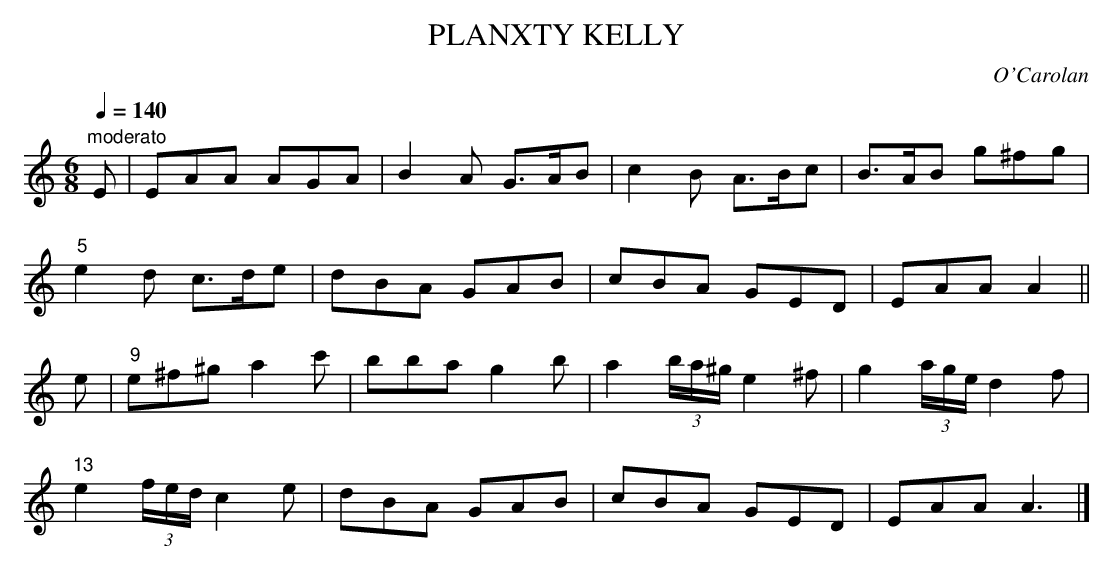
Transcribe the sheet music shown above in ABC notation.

X:1
T:PLANXTY KELLY
C:O'Carolan
Q:1/4=140
M:6/8
L:1/8
K:Am
"moderato"
E|EAA AGA|B2A G>AB|c2B A>Bc|B>AB g^fg|
"5"e2d c>de|dBA GAB|cBA GED|EAA A2||
e|"9"e^f^g a2c'|bba g2b|a2 (3b/a/^g/ e2^f|\
g2 (3a/g/e/ d2f|
"13"e2 (3f/e/d/ c2e|dBA GAB|cBA GED|EAA A3|]
